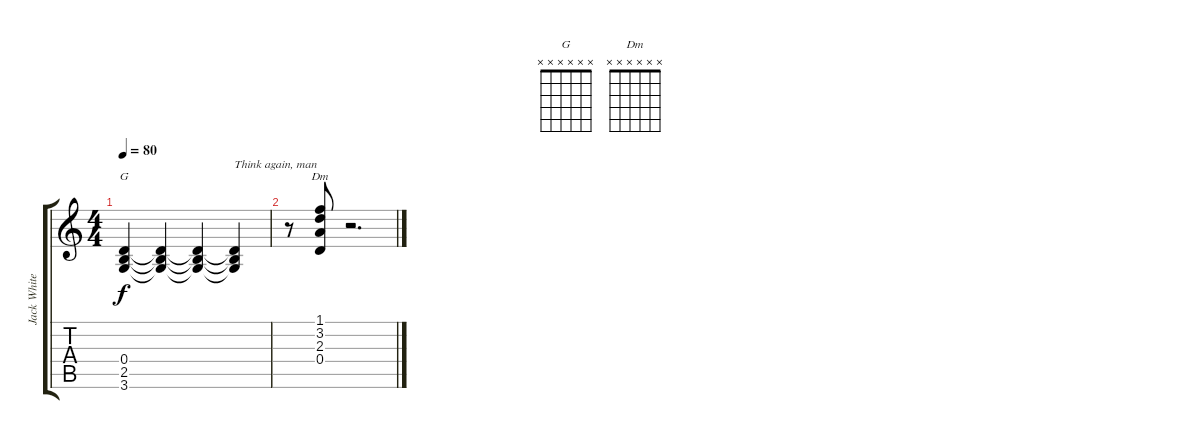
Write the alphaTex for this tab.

\track ("Jack White" "Jack White") {instrument distortionguitar}
\staff {score tabs}
\tuning (E4 B3 G3 D3 A2 E2) {hide}
\chord ("G" x x x x x x)
\chord ("Dm" x x x x x x)
\ts (4 4)
\tempo 80
\clef g2
\ks c
(0.4 2.5 3.6).4{ch "G" dy f volume 6} (0.4{t} 2.5{t} 3.6{t}).4 (0.4{t} 2.5{t} 3.6{t}).4 (0.4{t} 2.5{t} 3.6{t}).4{txt "Think again, man"} |
r.8 (1.1 3.2 2.3 0.4).8{ch "Dm" volume 13} r.2{d}
